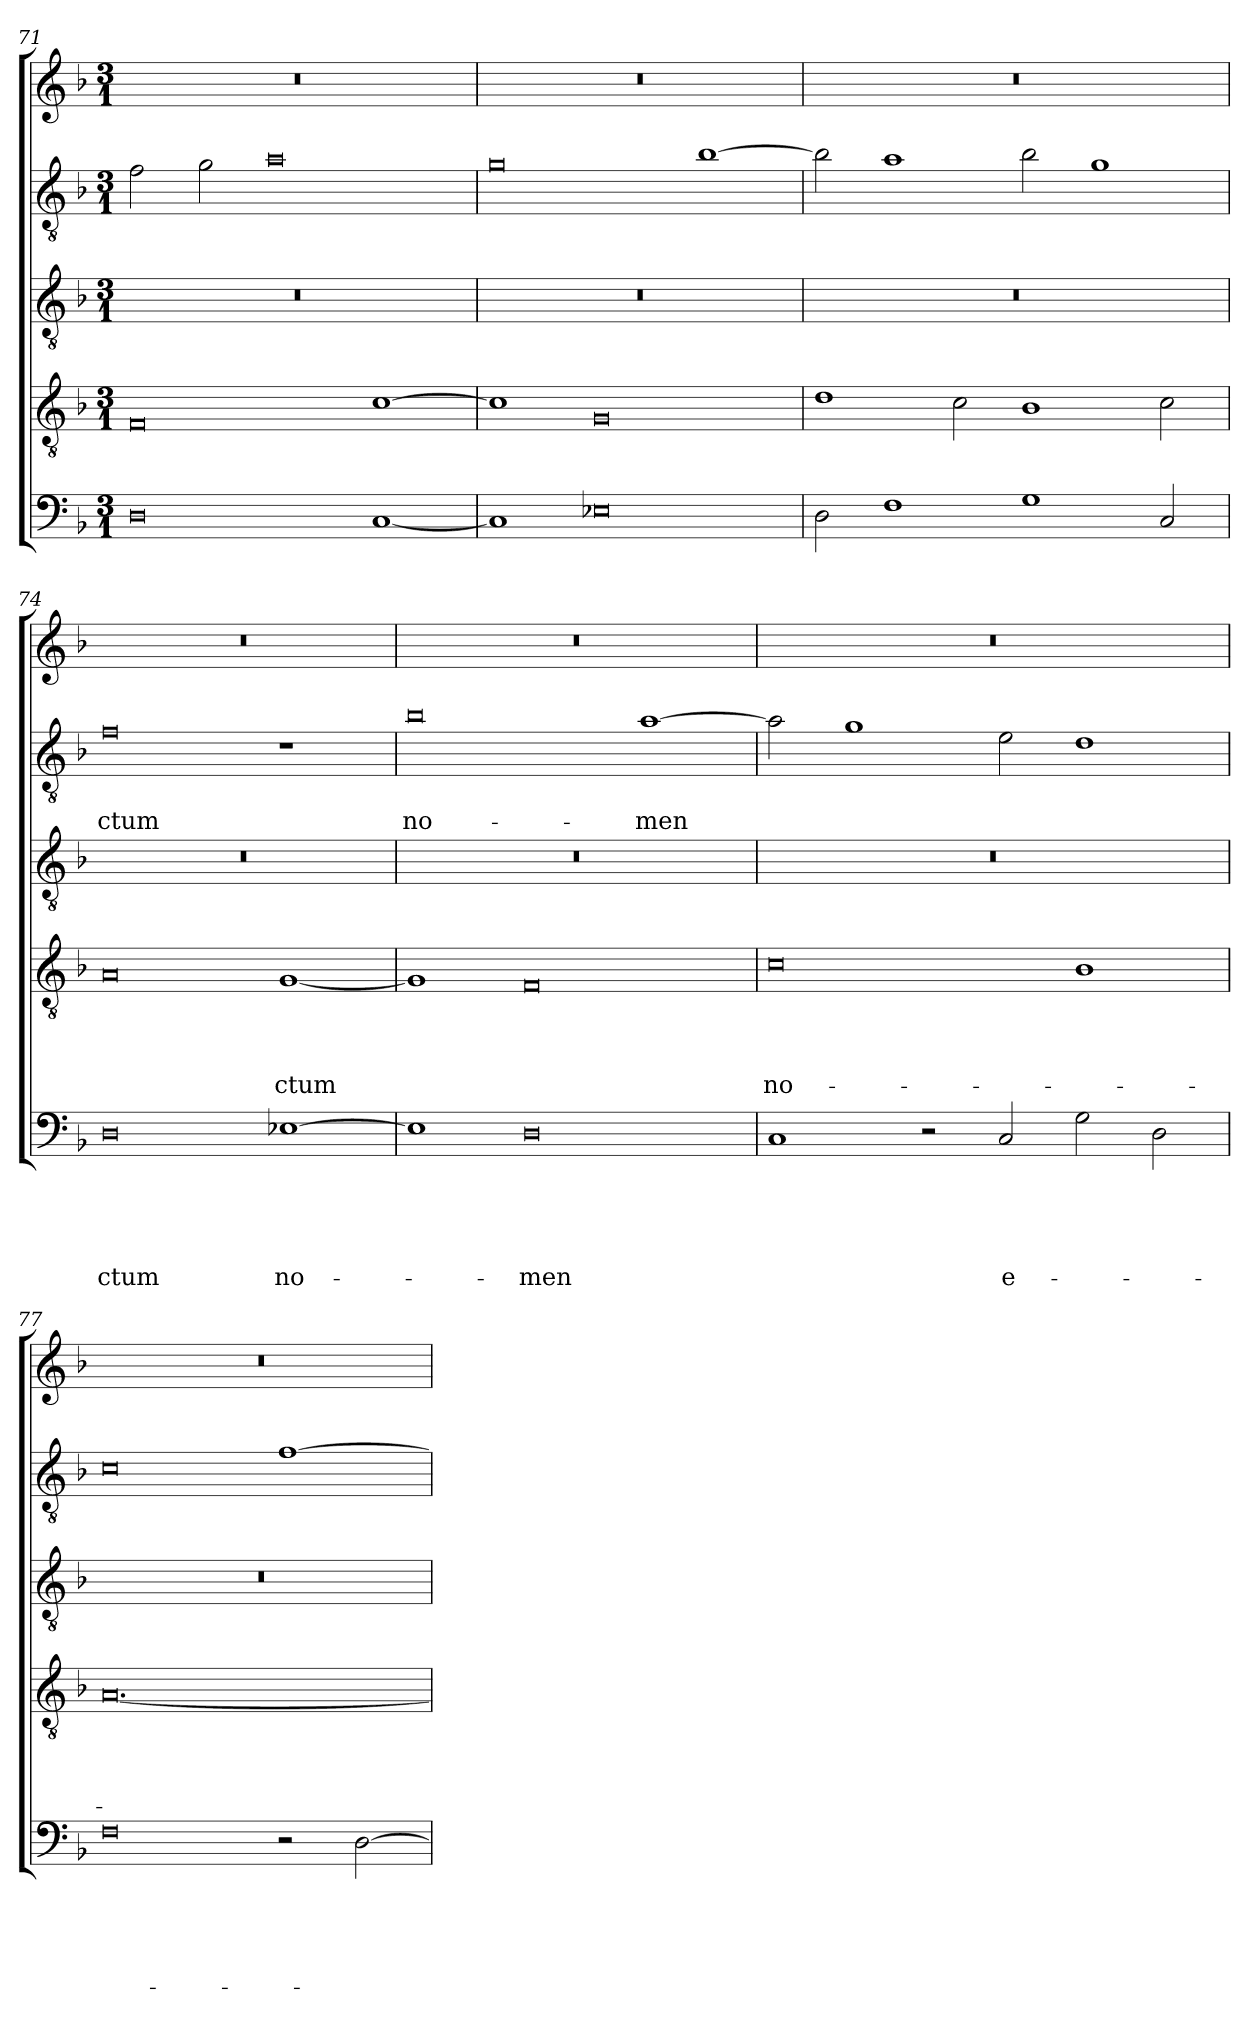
**kern	**text	**text	**text	**text	**text	**kern	**text	**text	**text	**text	**kern	**kern	**text	**text	**kern
*part5	*part5	*part5	*part5	*part5	*part5	*part4	*part4	*part4	*part4	*part4	*part3	*part2	*part2	*part2	*part1
*staff5	*staff5	*staff5	*staff5	*staff5	*staff5	*staff4	*staff4	*staff4	*staff4	*staff4	*staff3	*staff2	*staff2	*staff2	*staff1
!!LO:LB:g=z
*clefF4	*	*	*	*	*	*clefGv2	*	*	*	*	*clefGv2	*clefGv2	*	*	*clefG2
*k[b-]	*	*	*	*	*	*k[b-]	*	*	*	*	*k[b-]	*k[b-]	*	*	*k[b-]
*F:	*	*	*	*	*	*F:	*	*	*	*	*F:	*F:	*	*	*F:
*M3/1	*	*	*	*	*	*M3/1	*	*	*	*	*M3/1	*M3/1	*	*	*M3/1
=71	=71	=71	=71	=71	=71	=71	=71	=71	=71	=71	=71	=71	=71	=71	=71
0D	.	.	.	.	.	0F	.	.	.	.	0.r	2f\	.	.	0.r
.	.	.	.	.	.	.	.	.	.	.	.	2g\	.	.	.
.	.	.	.	.	.	.	.	.	.	.	.	0a	.	.	.
[1C	.	.	.	.	.	[1c	.	.	.	.	.	.	.	.	.
=72	=72	=72	=72	=72	=72	=72	=72	=72	=72	=72	=72	=72	=72	=72	=72
1C]	.	.	.	.	.	1c]	.	.	.	.	0.r	0g	.	.	0.r
0E-X	.	.	.	.	.	0G	.	.	.	.	.	.	.	.	.
.	.	.	.	.	.	.	.	.	.	.	.	[1b-	.	.	.
=73	=73	=73	=73	=73	=73	=73	=73	=73	=73	=73	=73	=73	=73	=73	=73
2D\	.	.	.	.	.	1d	.	.	.	.	0.r	2b-\]	.	.	0.r
1F	.	.	.	.	.	.	.	.	.	.	.	1a	.	.	.
.	.	.	.	.	.	2c\	.	.	.	.	.	.	.	.	.
1G	.	.	.	.	.	1B-	.	.	.	.	.	2b-\	.	.	.
.	.	.	.	.	.	.	.	.	.	.	.	1g	.	.	.
2C/	.	.	.	.	.	2c\	.	.	.	.	.	.	.	.	.
=74	=74	=74	=74	=74	=74	=74	=74	=74	=74	=74	=74	=74	=74	=74	=74
!	!	!	!	!	!LO:LY:b	!	!	!	!	!	!	!	!	!LO:LY:b	!
0D	.	.	.	.	-ctum	0A	.	.	.	.	0.r	0f	.	ctum	0.r
!	!	!	!	!	!LO:LY:b	!	!	!	!	!LO:LY:b	!	!	!	!	!
[1E-X	.	.	.	.	no-	[1G	.	.	.	-ctum	.	1r	.	.	.
=75	=75	=75	=75	=75	=75	=75	=75	=75	=75	=75	=75	=75	=75	=75	=75
!	!	!	!	!	!	!	!	!	!	!	!	!	!	!LO:LY:b	!
1E-]	.	.	.	.	.	1G]	.	.	.	.	0.r	0b-	.	no-	0.r
!	!	!	!	!	!LO:LY:b	!	!	!	!	!	!	!	!	!	!
0D	.	.	.	.	-men	0F	.	.	.	.	.	.	.	.	.
!	!	!	!	!	!	!	!	!	!	!	!	!	!	!LO:LY:b	!
.	.	.	.	.	.	.	.	.	.	.	.	[1a	.	-men	.
=76	=76	=76	=76	=76	=76	=76	=76	=76	=76	=76	=76	=76	=76	=76	=76
!	!	!	!	!	!	!	!	!	!	!LO:LY:b	!	!	!	!	!
1C	.	.	.	.	.	0c	.	.	.	no-	0.r	2a\]	.	.	0.r
.	.	.	.	.	.	.	.	.	.	.	.	1g	.	.	.
2r	.	.	.	.	.	.	.	.	.	.	.	.	.	.	.
!	!	!	!	!	!LO:LY:b	!	!	!	!	!	!	!	!	!	!
2C/	.	.	.	.	e-	.	.	.	.	.	.	2e\	.	.	.
2G\	.	.	.	.	.	1B-	.	.	.	.	.	1d	.	.	.
2D\	.	.	.	.	.	.	.	.	.	.	.	.	.	.	.
!!LO:LB:g=z
=77	=77	=77	=77	=77	=77	=77	=77	=77	=77	=77	=77	=77	=77	=77	=77
0F	.	.	.	.	.	[0.A	.	.	.	.	0.r	0c	.	.	0.r
2r	.	.	.	.	.	.	.	.	.	.	.	[1f	.	.	.
[2D\	.	.	.	.	.	.	.	.	.	.	.	.	.	.	.
=	=	=	=	=	=	=	=	=	=	=	=	=	=	=	=
*-	*-	*-	*-	*-	*-	*-	*-	*-	*-	*-	*-	*-	*-	*-	*-
